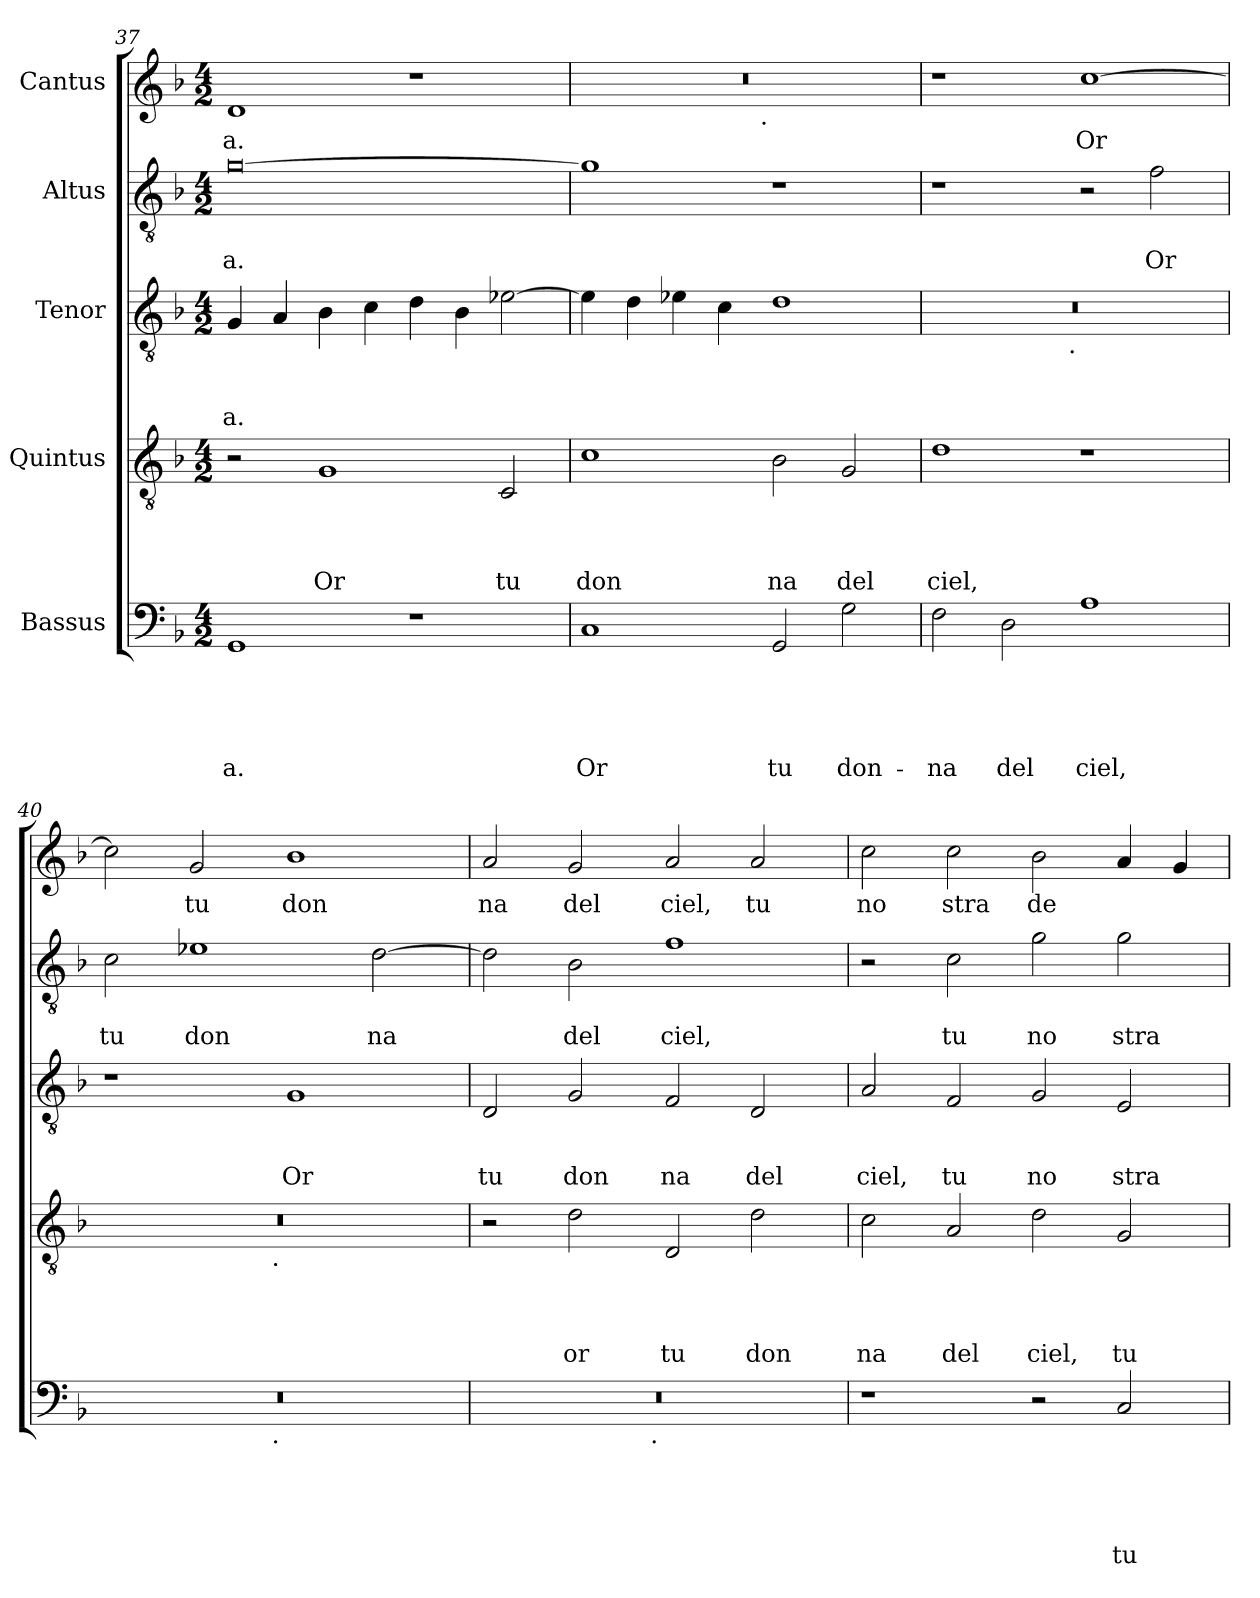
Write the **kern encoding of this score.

**kern	**text	**text	**text	**text	**text	**kern	**text	**text	**text	**text	**kern	**text	**text	**text	**kern	**text	**text	**kern	**text
*part5	*part5	*part5	*part5	*part5	*part5	*part4	*part4	*part4	*part4	*part4	*part3	*part3	*part3	*part3	*part2	*part2	*part2	*part1	*part1
*staff5	*staff5	*staff5	*staff5	*staff5	*staff5	*staff4	*staff4	*staff4	*staff4	*staff4	*staff3	*staff3	*staff3	*staff3	*staff2	*staff2	*staff2	*staff1	*staff1
*I"Bassus	*	*	*	*	*	*I"Quintus	*	*	*	*	*I"Tenor	*	*	*	*I"Altus	*	*	*I"Cantus	*
!!LO:PB:g=z
*clefF4	*	*	*	*	*	*clefGv2	*	*	*	*	*clefGv2	*	*	*	*clefGv2	*	*	*clefG2	*
*ITrd-3c-5	*	*	*	*	*	*	*	*	*	*	*	*	*	*	*	*	*	*ITrd-3c-5	*
*k[b-e-]	*	*	*	*	*	*k[b-]	*	*	*	*	*k[b-]	*	*	*	*k[b-]	*	*	*k[b-e-]	*
*B-:	*	*	*	*	*	*F:	*	*	*	*	*F:	*	*	*	*F:	*	*	*B-:	*
*M4/2	*	*	*	*	*	*M4/2	*	*	*	*	*M4/2	*	*	*	*M4/2	*	*	*M4/2	*
=37	=37	=37	=37	=37	=37	=37	=37	=37	=37	=37	=37	=37	=37	=37	=37	=37	=37	=37	=37
!	!	!	!	!	!LO:LY:b	!	!	!	!	!	!	!	!	!LO:LY:b	!	!	!LO:LY:b	!	!LO:LY:b
1C	.	.	.	.	a.	2r	.	.	.	.	4G/	.	.	a.	[>0g	.	-a.	1g	-a.
.	.	.	.	.	.	.	.	.	.	.	4A/	.	.	.	.	.	.	.	.
!	!	!	!	!	!	!	!	!	!	!LO:LY:b	!	!	!	!	!	!	!	!	!
.	.	.	.	.	.	1G	.	.	.	Or	4B-\	.	.	.	.	.	.	.	.
.	.	.	.	.	.	.	.	.	.	.	4c\	.	.	.	.	.	.	.	.
1r	.	.	.	.	.	.	.	.	.	.	4d\	.	.	.	.	.	.	1r	.
.	.	.	.	.	.	.	.	.	.	.	4B-\	.	.	.	.	.	.	.	.
!	!	!	!	!	!	!	!	!	!	!LO:LY:b	!	!	!	!	!	!	!	!	!
.	.	.	.	.	.	2C/	.	.	.	tu	[>2e-X\	.	.	.	.	.	.	.	.
=38	=38	=38	=38	=38	=38	=38	=38	=38	=38	=38	=38	=38	=38	=38	=38	=38	=38	=38	=38
!	!	!	!	!	!LO:LY:b	!	!	!	!	!LO:LY:b	!	!	!	!	!	!	!	!	!
*	*	*	*	*	*	*	*	*	*	*	*	*	*	*	*	*	*	*^	*
1F	.	.	.	.	Or	1c	.	.	.	don	4e-\]	.	.	.	1g]	.	.	0r	2ryy	.
.	.	.	.	.	.	.	.	.	.	.	4d\	.	.	.	.	.	.	.	.	.
.	.	.	.	.	.	.	.	.	.	.	4e-X\	.	.	.	.	.	.	.	4...ryy	.
.	.	.	.	.	.	.	.	.	.	.	4c\	.	.	.	.	.	.	.	.	.
!	!	!	!	!	!	!	!	!	!	!	!	!	!	!	!	!	!	!	!LO:TX:b:t=.	!
.	.	.	.	.	.	.	.	.	.	.	.	.	.	.	.	.	.	.	1ryy	.
!	!	!	!	!	!LO:LY:b	!	!	!	!	!LO:LY:b	!	!	!	!	!	!	!	!	!	!
2C/	.	.	.	.	tu	2B-\	.	.	.	na	1d	.	.	.	1r	.	.	.	.	.
!	!	!	!	!	!LO:LY:b	!	!	!	!	!LO:LY:b	!	!	!	!	!	!	!	!	!	!
2c\	.	.	.	.	don-	2G/	.	.	.	del	.	.	.	.	.	.	.	.	.	.
.	.	.	.	.	.	.	.	.	.	.	.	.	.	.	.	.	.	.	32ryy	.
=39	=39	=39	=39	=39	=39	=39	=39	=39	=39	=39	=39	=39	=39	=39	=39	=39	=39	=39	=39	=39
!	!	!	!	!	!LO:LY:b	!	!	!	!	!LO:LY:b	!	!	!	!	!	!	!	!	!	!
*	*	*	*	*	*	*	*	*	*	*	*^	*	*	*	*	*	*	*v	*v	*
2B-\	.	.	.	.	-na	1d	.	.	.	ciel,	0r	2ryy	.	.	.	1r	.	.	1r	.
!	!	!	!	!	!LO:LY:b	!	!	!	!	!	!	!	!	!	!	!	!	!	!	!
2G\	.	.	.	.	del	.	.	.	.	.	.	4...ryy	.	.	.	.	.	.	.	.
!	!	!	!	!	!	!	!	!	!	!	!	!LO:TX:b:t=.	!	!	!	!	!	!	!	!
.	.	.	.	.	.	.	.	.	.	.	.	1ryy	.	.	.	.	.	.	.	.
!	!	!	!	!	!LO:LY:b	!	!	!	!	!	!	!	!	!	!	!	!	!	!	!LO:LY:b
1d	.	.	.	.	ciel,	1r	.	.	.	.	.	.	.	.	.	2r	.	.	[>1ff	Or
!	!	!	!	!	!	!	!	!	!	!	!	!	!	!	!	!	!	!LO:LY:b	!	!
.	.	.	.	.	.	.	.	.	.	.	.	.	.	.	.	2f\	.	Or	.	.
.	.	.	.	.	.	.	.	.	.	.	.	32ryy	.	.	.	.	.	.	.	.
=40	=40	=40	=40	=40	=40	=40	=40	=40	=40	=40	=40	=40	=40	=40	=40	=40	=40	=40	=40	=40
!	!	!	!	!	!	!	!	!	!	!	!	!	!	!	!	!	!	!LO:LY:b	!	!
*^	*	*	*	*	*	*^	*	*	*	*	*v	*v	*	*	*	*	*	*	*	*
0r	2ryy	.	.	.	.	.	0r	2ryy	.	.	.	.	1r	.	.	.	2c\	.	tu	2ff\]	.
!	!	!	!	!	!	!	!	!	!	!	!	!	!	!	!	!	!	!	!LO:LY:b	!	!LO:LY:b
.	4...ryy	.	.	.	.	.	.	4...ryy	.	.	.	.	.	.	.	.	1e-X	.	don	2cc/	tu
!	!	!	!	!	!	!	!	!LO:TX:b:t=.	!	!	!	!	!	!	!	!	!	!	!	!	!
!	!LO:TX:b:t=.	!	!	!	!	!	!	!	!	!	!	!	!	!	!	!	!	!	!	!	!
.	1ryy	.	.	.	.	.	.	1ryy	.	.	.	.	.	.	.	.	.	.	.	.	.
!	!	!	!	!	!	!	!	!	!	!	!	!	!	!	!	!LO:LY:b	!	!	!	!	!LO:LY:b
.	.	.	.	.	.	.	.	.	.	.	.	.	1G	.	.	Or	.	.	.	1ee-	don
!	!	!	!	!	!	!	!	!	!	!	!	!	!	!	!	!	!	!	!LO:LY:b	!	!
.	.	.	.	.	.	.	.	.	.	.	.	.	.	.	.	.	[>2d\	.	na	.	.
.	32ryy	.	.	.	.	.	.	32ryy	.	.	.	.	.	.	.	.	.	.	.	.	.
=41	=41	=41	=41	=41	=41	=41	=41	=41	=41	=41	=41	=41	=41	=41	=41	=41	=41	=41	=41	=41	=41
!	!	!	!	!	!	!	!	!	!	!	!	!	!	!	!	!LO:LY:b	!	!	!	!	!LO:LY:b
*	*	*	*	*	*	*	*v	*v	*	*	*	*	*	*	*	*	*	*	*	*	*
0r	2ryy	.	.	.	.	.	2r	.	.	.	.	2D/	.	.	tu	2d\]	.	.	2dd/	na
!	!	!	!	!	!	!	!	!	!	!	!LO:LY:b	!	!	!	!LO:LY:b	!	!	!LO:LY:b	!	!LO:LY:b
.	4...ryy	.	.	.	.	.	2d\	.	.	.	or	2G/	.	.	don	2B-\	.	del	2cc/	del
!	!LO:TX:b:t=.	!	!	!	!	!	!	!	!	!	!	!	!	!	!	!	!	!	!	!
.	1ryy	.	.	.	.	.	.	.	.	.	.	.	.	.	.	.	.	.	.	.
!	!	!	!	!	!	!	!	!	!	!	!LO:LY:b	!	!	!	!LO:LY:b	!	!	!LO:LY:b	!	!LO:LY:b
.	.	.	.	.	.	.	2D/	.	.	.	tu	2F/	.	.	na	1f	.	ciel,	2dd/	ciel,
!	!	!	!	!	!	!	!	!	!	!	!LO:LY:b	!	!	!	!LO:LY:b	!	!	!	!	!LO:LY:b
.	.	.	.	.	.	.	2d\	.	.	.	don	2D/	.	.	del	.	.	.	2dd/	tu
.	32ryy	.	.	.	.	.	.	.	.	.	.	.	.	.	.	.	.	.	.	.
=42	=42	=42	=42	=42	=42	=42	=42	=42	=42	=42	=42	=42	=42	=42	=42	=42	=42	=42	=42	=42
!	!	!	!	!	!	!	!	!	!	!	!LO:LY:b	!	!	!	!LO:LY:b	!	!	!	!	!LO:LY:b
*v	*v	*	*	*	*	*	*	*	*	*	*	*	*	*	*	*	*	*	*	*
1r	.	.	.	.	.	2c\	.	.	.	na	2A/	.	.	ciel,	2r	.	.	2ff\	no
!	!	!	!	!	!	!	!	!	!	!LO:LY:b	!	!	!	!LO:LY:b	!	!	!LO:LY:b	!	!LO:LY:b
.	.	.	.	.	.	2A/	.	.	.	del	2F/	.	.	tu	2c\	.	tu	2ff\	stra
!	!	!	!	!	!	!	!	!	!	!LO:LY:b	!	!	!	!LO:LY:b	!	!	!LO:LY:b	!	!LO:LY:b
2r	.	.	.	.	.	2d\	.	.	.	ciel,	2G/	.	.	no	2g\	.	no	2ee-\	de
!	!	!	!	!	!LO:LY:b	!	!	!	!	!LO:LY:b	!	!	!	!LO:LY:b	!	!	!LO:LY:b	!	!
2F/	.	.	.	.	tu	2G/	.	.	.	tu	2E/	.	.	stra	2g\	.	stra	4dd/	.
.	.	.	.	.	.	.	.	.	.	.	.	.	.	.	.	.	.	4cc/	.
=	=	=	=	=	=	=	=	=	=	=	=	=	=	=	=	=	=	=	=
*-	*-	*-	*-	*-	*-	*-	*-	*-	*-	*-	*-	*-	*-	*-	*-	*-	*-	*-	*-
